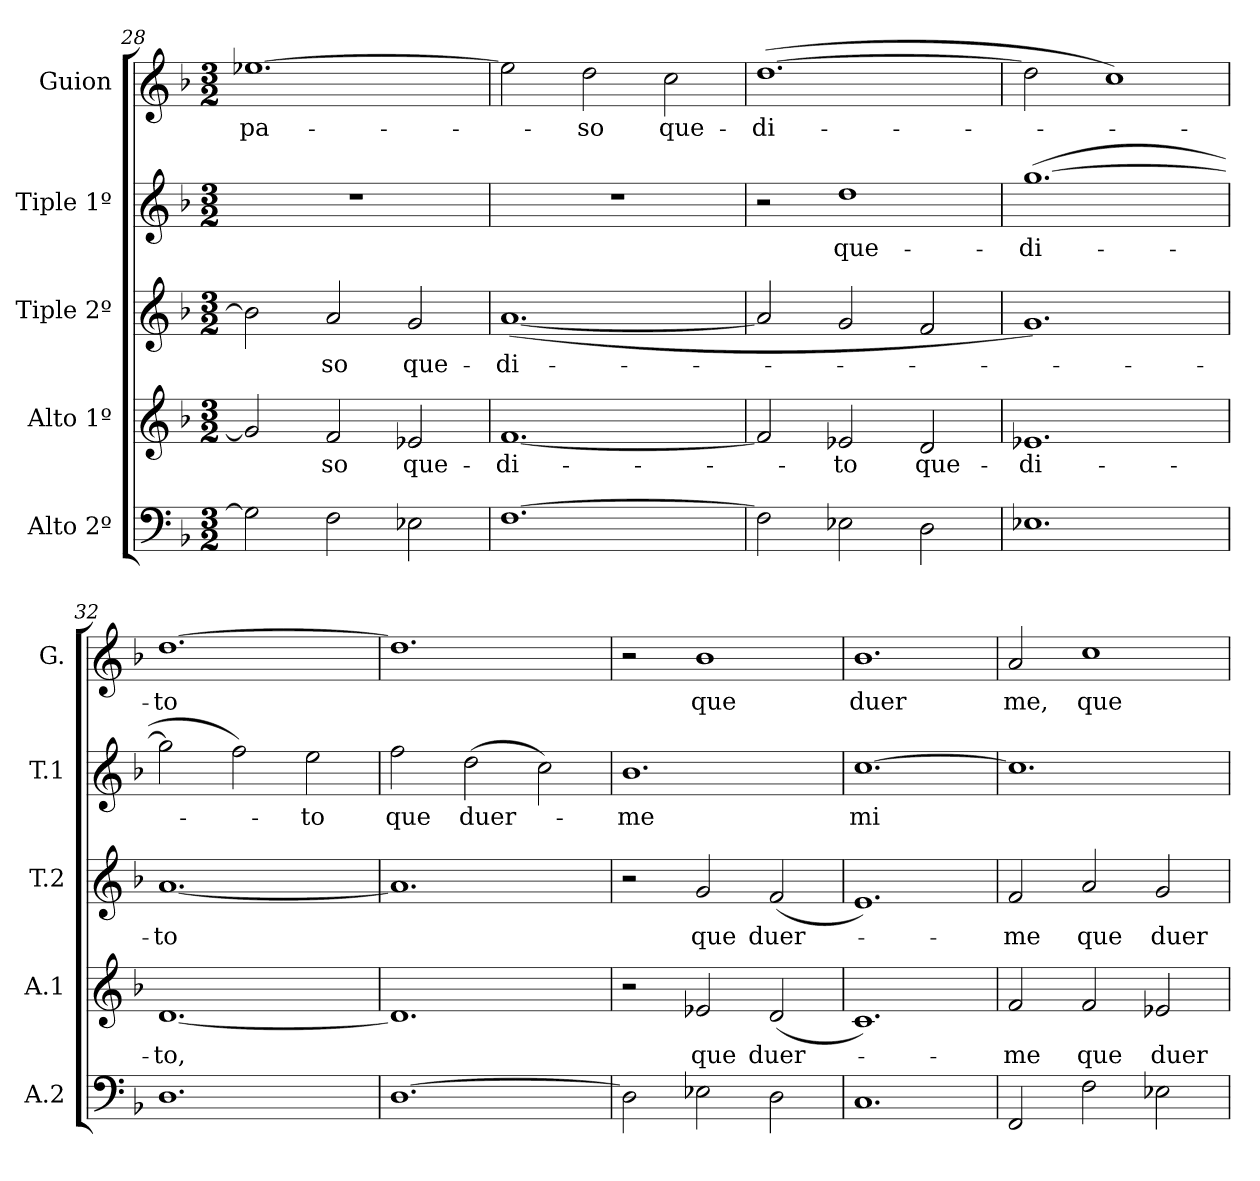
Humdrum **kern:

**kern	**kern	**text	**kern	**text	**kern	**text	**kern	**text
*part5	*part4	*part4	*part3	*part3	*part2	*part2	*part1	*part1
*staff5	*staff4	*staff4	*staff3	*staff3	*staff2	*staff2	*staff1	*staff1
*I"Alto 2º	*I"Alto 1º	*	*I"Tiple 2º	*	*I"Tiple 1º	*	*I"Guion	*
*I'A.2	*I'A.1	*	*I'T.2	*	*I'T.1	*	*I'G.	*
*clefF4	*clefG2	*	*clefG2	*	*clefG2	*	*clefG2	*
*k[b-]	*k[b-]	*	*k[b-]	*	*k[b-]	*	*k[b-]	*
*M3/2	*M3/2	*	*M3/2	*	*M3/2	*	*M3/2	*
=28	=28	=28	=28	=28	=28	=28	=28	=28
2G]	2g]	.	2b-]	.	1.r	.	[1.ee-X	pa-
2F	2f	-so	2a	-so	.	.	.	.
2E-i	2e-i	que-	2g	que-	.	.	.	.
=29	=29	=29	=29	=29	=29	=29	=29	=29
[1.F	[1.f	-di-	([1.a	-di-	1.r	.	2ee-]	.
.	.	.	.	.	.	.	2dd	-so
.	.	.	.	.	.	.	2cc	que-
=30	=30	=30	=30	=30	=30	=30	=30	=30
2F]	2f]	.	2a]	.	2r	.	([1.dd	-di-
2E-X	2e-X	-to	2g	.	1dd	que-	.	.
2D	2d	que-	2f	.	.	.	.	.
=31	=31	=31	=31	=31	=31	=31	=31	=31
1.E-X	1.e-X	-di-	1.g)	.	([1.gg	-di-	2dd]	.
.	.	.	.	.	.	.	1cc)	.
=32	=32	=32	=32	=32	=32	=32	=32	=32
1.D	[1.d	-to,	[1.a	-to	2gg]	.	[1.dd	-to
.	.	.	.	.	2ff)	.	.	.
.	.	.	.	.	2ee	-to	.	.
=33	=33	=33	=33	=33	=33	=33	=33	=33
[1.D	1.d]	.	1.a]	.	2ff	que	1.dd]	.
.	.	.	.	.	(2dd	duer-	.	.
.	.	.	.	.	2cc)	.	.	.
=34	=34	=34	=34	=34	=34	=34	=34	=34
2D]	2r	.	2r	.	1.b-	-me	2r	.
2E-X	2e-X	que	2g	que	.	.	1b-	que
2D	(2d	duer-	(2f	duer-	.	.	.	.
=35	=35	=35	=35	=35	=35	=35	=35	=35
1.C	1.c)	.	1.e)	.	[1.cc	mi	1.b-	duer
=36	=36	=36	=36	=36	=36	=36	=36	=36
2FF	2f	-me	2f	-me	1.cc]	.	2a	me,
2F	2f	que	2a	que	.	.	1cc	que
2E-X	2e-X	duer-	2g	duer-	.	.	.	.
=	=	=	=	=	=	=	=	=
*-	*-	*-	*-	*-	*-	*-	*-	*-
